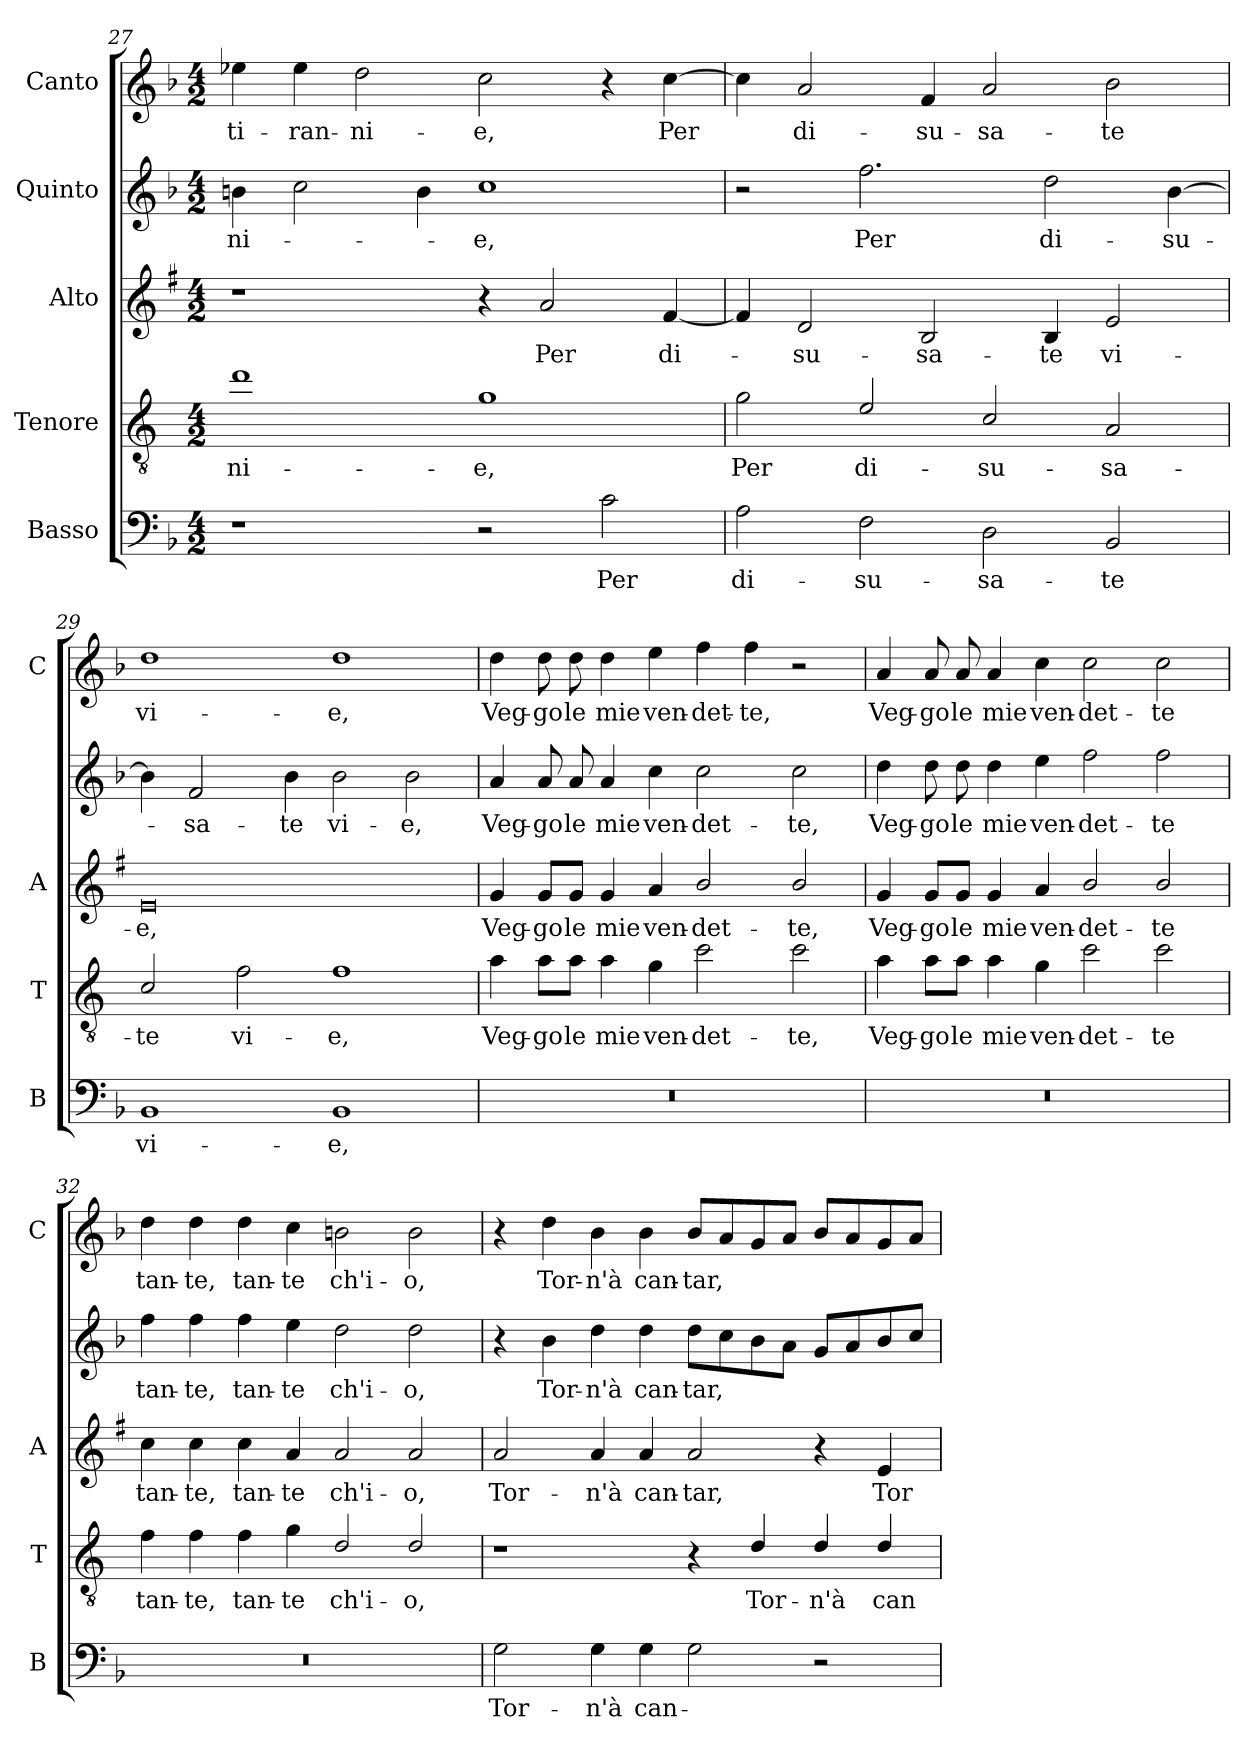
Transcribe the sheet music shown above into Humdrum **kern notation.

**kern	**text	**kern	**text	**kern	**text	**kern	**text	**kern	**text
*part5	*part5	*part4	*part4	*part3	*part3	*part2	*part2	*part1	*part1
*staff5	*staff5	*staff4	*staff4	*staff3	*staff3	*staff2	*staff2	*staff1	*staff1
*I"Basso	*	*I"Tenore	*	*I"Alto	*	*I"Quinto	*	*I"Canto	*
*I'B	*	*I'T	*	*I'A	*	*	*	*I'C	*
*clefF4	*	*clefGv2	*	*clefG2	*	*clefG2	*	*clefG2	*
*	*	*ITrd4c7	*	*ITrd1c2	*	*	*	*	*
*k[b-]	*	*k[b-]	*	*k[b-]	*	*k[b-]	*	*k[b-]	*
*F:	*	*F:	*	*F:	*	*F:	*	*F:	*
*M4/2	*	*M4/2	*	*M4/2	*	*M4/2	*	*M4/2	*
=27	=27	=27	=27	=27	=27	=27	=27	=27	=27
!	!	!	!LO:LY:b	!	!	!	!LO:LY:b	!	!LO:LY:b
1r	.	1g	-ni-	1r	.	4bn\	-ni-	4ee-X\	ti-
!	!	!	!	!	!	!	!	!	!LO:LY:b
.	.	.	.	.	.	2cc\	.	4ee-\	-ran-
!	!	!	!	!	!	!	!	!	!LO:LY:b
.	.	.	.	.	.	.	.	2dd\	-ni-
.	.	.	.	.	.	4b\	.	.	.
!	!	!	!LO:LY:b	!	!	!	!LO:LY:b	!	!LO:LY:b
2r	.	1c	-e,	4r	.	1cc	-e,	2cc\	-e,
!	!	!	!	!	!LO:LY:b	!	!	!	!
.	.	.	.	2g/	Per	.	.	.	.
!	!LO:LY:b	!	!	!	!	!	!	!	!
2c\	Per	.	.	.	.	.	.	4r	.
!	!	!	!	!	!LO:LY:b	!	!	!	!LO:LY:b
.	.	.	.	[4e/	di-	.	.	[4cc\	Per
!!LO:LB:g=z
=28	=28	=28	=28	=28	=28	=28	=28	=28	=28
!	!LO:LY:b	!	!LO:LY:b	!	!	!	!	!	!
2A\	di-	2c\	Per	4e/]	.	2r	.	4cc\]	.
!	!	!	!	!	!LO:LY:b	!	!	!	!LO:LY:b
.	.	.	.	2c/	-su-	.	.	2a/	di-
!	!LO:LY:b	!	!LO:LY:b	!	!	!	!LO:LY:b	!	!
2F\	-su-	2A/	di-	.	.	2.ff\	Per	.	.
!	!	!	!	!	!LO:LY:b	!	!	!	!LO:LY:b
.	.	.	.	2A/	-sa-	.	.	4f/	-su-
!	!LO:LY:b	!	!LO:LY:b	!	!	!	!	!	!LO:LY:b
2D\	-sa-	2F/	-su-	.	.	.	.	2a/	-sa-
!	!	!	!	!	!LO:LY:b	!	!LO:LY:b	!	!
.	.	.	.	4A/	-te	2dd\	di-	.	.
!	!LO:LY:b	!	!LO:LY:b	!	!LO:LY:b	!	!	!	!LO:LY:b
2BB-/	-te	2D/	-sa-	2d/	vi-	.	.	2b-\	-te
!	!	!	!	!	!	!	!LO:LY:b	!	!
.	.	.	.	.	.	[4b-\	-su-	.	.
=29	=29	=29	=29	=29	=29	=29	=29	=29	=29
!	!LO:LY:b	!	!LO:LY:b	!	!LO:LY:b	!	!	!	!LO:LY:b
1BB-	vi-	2F/	-te	0d	-e,	4b-\]	.	1dd	vi-
!	!	!	!	!	!	!	!LO:LY:b	!	!
.	.	.	.	.	.	2f/	-sa-	.	.
!	!	!	!LO:LY:b	!	!	!	!	!	!
.	.	2B-\	vi-	.	.	.	.	.	.
!	!	!	!	!	!	!	!LO:LY:b	!	!
.	.	.	.	.	.	4b-\	-te	.	.
!	!LO:LY:b	!	!LO:LY:b	!	!	!	!LO:LY:b	!	!LO:LY:b
1BB-	-e,	1B-	-e,	.	.	2b-\	vi-	1dd	-e,
!	!	!	!	!	!	!	!LO:LY:b	!	!
.	.	.	.	.	.	2b-\	-e,	.	.
=30	=30	=30	=30	=30	=30	=30	=30	=30	=30
!	!	!	!LO:LY:b	!	!LO:LY:b	!	!LO:LY:b	!	!LO:LY:b
0r	.	4d\	Veg-	4f/	Veg-	4a/	Veg-	4dd\	Veg-
!	!	!	!LO:LY:b	!	!LO:LY:b	!	!LO:LY:b	!	!LO:LY:b
.	.	8d\L	-go	8f/L	-go	8a/	-go	8dd\	-go
!	!	!	!LO:LY:b	!	!LO:LY:b	!	!LO:LY:b	!	!LO:LY:b
.	.	8d\J	le	8f/J	le	8a/	le	8dd\	le
!	!	!	!LO:LY:b	!	!LO:LY:b	!	!LO:LY:b	!	!LO:LY:b
.	.	4d\	mie	4f/	mie	4a/	mie	4dd\	mie
!	!	!	!LO:LY:b	!	!LO:LY:b	!	!LO:LY:b	!	!LO:LY:b
.	.	4c\	ven-	4g/	ven-	4cc\	ven-	4ee\	ven-
!	!	!	!LO:LY:b	!	!LO:LY:b	!	!LO:LY:b	!	!LO:LY:b
.	.	2f\	-det-	2a/	-det-	2cc\	-det-	4ff\	-det-
!	!	!	!	!	!	!	!	!	!LO:LY:b
.	.	.	.	.	.	.	.	4ff\	-te,
!	!	!	!LO:LY:b	!	!LO:LY:b	!	!LO:LY:b	!	!
.	.	2f\	-te,	2a/	-te,	2cc\	-te,	2r	.
=31	=31	=31	=31	=31	=31	=31	=31	=31	=31
!	!	!	!LO:LY:b	!	!LO:LY:b	!	!LO:LY:b	!	!LO:LY:b
0r	.	4d\	Veg-	4f/	Veg-	4dd\	Veg-	4a/	Veg-
!	!	!	!LO:LY:b	!	!LO:LY:b	!	!LO:LY:b	!	!LO:LY:b
.	.	8d\L	-go	8f/L	-go	8dd\	-go	8a/	-go
!	!	!	!LO:LY:b	!	!LO:LY:b	!	!LO:LY:b	!	!LO:LY:b
.	.	8d\J	le	8f/J	le	8dd\	le	8a/	le
!	!	!	!LO:LY:b	!	!LO:LY:b	!	!LO:LY:b	!	!LO:LY:b
.	.	4d\	mie	4f/	mie	4dd\	mie	4a/	mie
!	!	!	!LO:LY:b	!	!LO:LY:b	!	!LO:LY:b	!	!LO:LY:b
.	.	4c\	ven-	4g/	ven-	4ee\	ven-	4cc\	ven-
!	!	!	!LO:LY:b	!	!LO:LY:b	!	!LO:LY:b	!	!LO:LY:b
.	.	2f\	-det-	2a/	-det-	2ff\	-det-	2cc\	-det-
!	!	!	!LO:LY:b	!	!LO:LY:b	!	!LO:LY:b	!	!LO:LY:b
.	.	2f\	-te	2a/	-te	2ff\	-te	2cc\	-te
!!LO:PB:g=z
=32	=32	=32	=32	=32	=32	=32	=32	=32	=32
!	!	!	!LO:LY:b	!	!LO:LY:b	!	!LO:LY:b	!	!LO:LY:b
0r	.	4B-\	tan-	4b-\	tan-	4ff\	tan-	4dd\	tan-
!	!	!	!LO:LY:b	!	!LO:LY:b	!	!LO:LY:b	!	!LO:LY:b
.	.	4B-\	-te,	4b-\	-te,	4ff\	-te,	4dd\	-te,
!	!	!	!LO:LY:b	!	!LO:LY:b	!	!LO:LY:b	!	!LO:LY:b
.	.	4B-\	tan-	4b-\	tan-	4ff\	tan-	4dd\	tan-
!	!	!	!LO:LY:b	!	!LO:LY:b	!	!LO:LY:b	!	!LO:LY:b
.	.	4c\	-te	4g/	-te	4ee\	-te	4cc\	-te
!	!	!	!LO:LY:b	!	!LO:LY:b	!	!LO:LY:b	!	!LO:LY:b
.	.	2G/	ch'i-	2g/	ch'i-	2dd\	ch'i-	2bn\	ch'i-
!	!	!	!LO:LY:b	!	!LO:LY:b	!	!LO:LY:b	!	!LO:LY:b
.	.	2G/	-o,	2g/	-o,	2dd\	-o,	2b\	-o,
=33	=33	=33	=33	=33	=33	=33	=33	=33	=33
!	!LO:LY:b	!	!	!	!LO:LY:b	!	!	!	!
2G\	Tor-	1r	.	2g/	Tor-	4r	.	4r	.
!	!	!	!	!	!	!	!LO:LY:b	!	!LO:LY:b
.	.	.	.	.	.	4b-\	Tor-	4dd\	Tor-
!	!LO:LY:b	!	!	!	!LO:LY:b	!	!LO:LY:b	!	!LO:LY:b
4G\	-n'à	.	.	4g/	-n'à	4dd\	-n'à	4b-\	-n'à
!	!LO:LY:b	!	!	!	!LO:LY:b	!	!LO:LY:b	!	!LO:LY:b
4G\	can-	.	.	4g/	can-	4dd\	can-	4b-\	can-
!	!	!	!	!	!LO:LY:b	!	!LO:LY:b	!	!LO:LY:b
2G\	.	4r	.	2g/	-tar,	8dd\L	-tar,	8b-/L	-tar,
.	.	.	.	.	.	8cc\	.	8a/	.
!	!	!	!LO:LY:b	!	!	!	!	!	!
.	.	4G/	Tor-	.	.	8b-\	.	8g/	.
.	.	.	.	.	.	8a\J	.	8a/J	.
!	!	!	!LO:LY:b	!	!	!	!	!	!
2r	.	4G/	-n'à	4r	.	8g/L	.	8b-/L	.
.	.	.	.	.	.	8a/	.	8a/	.
!	!	!	!LO:LY:b	!	!LO:LY:b	!	!	!	!
.	.	4G/	can-	4d/	Tor-	8b-/	.	8g/	.
.	.	.	.	.	.	8cc/J	.	8a/J	.
=	=	=	=	=	=	=	=	=	=
*-	*-	*-	*-	*-	*-	*-	*-	*-	*-
